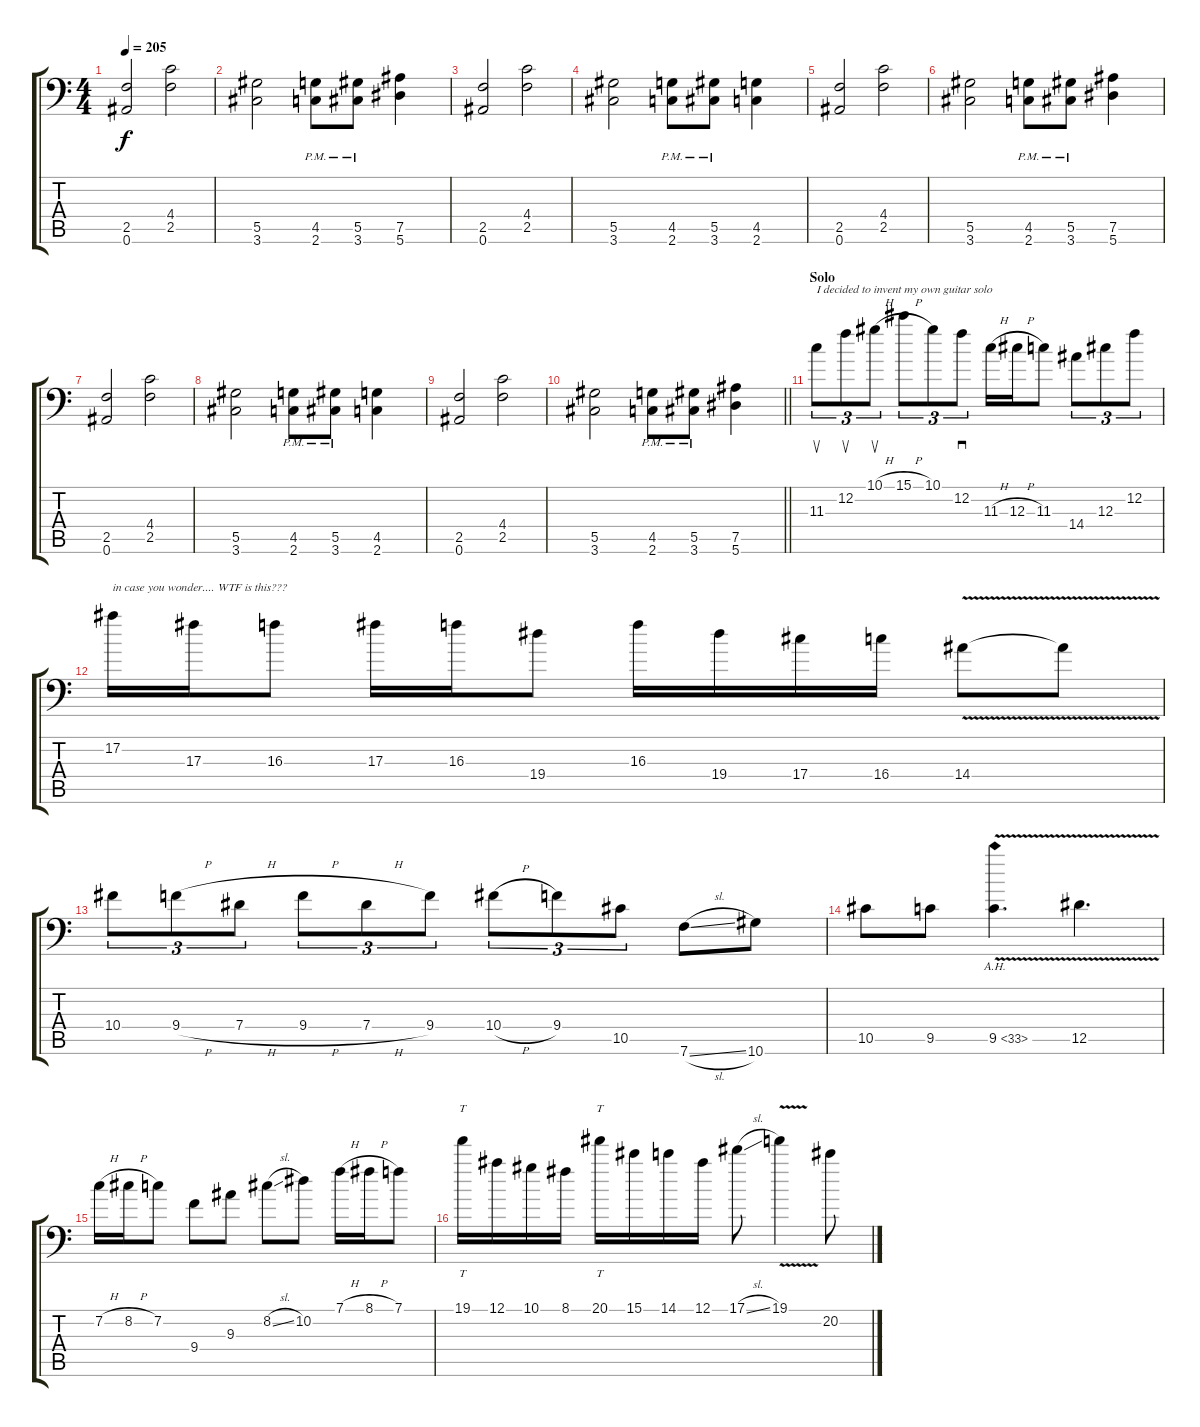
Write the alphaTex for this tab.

\track "" {instrument overdrivenguitar}
\staff {score tabs}
\tuning (Bb3 F3 Db3 Ab2 Eb2 Bb1) {hide}
\ts (4 4)
\tempo 205
\clef f4
\ks c
(2.5 0.6).2{dy f} (4.4 2.5).2 |
(5.5 3.6).2 (4.5{pm} 2.6{pm}).8 (5.5{pm} 3.6{pm}).8 (7.5 5.6).4 |
(2.5 0.6).2 (4.4 2.5).2 |
(5.5 3.6).2 (4.5{pm} 2.6{pm}).8 (5.5{pm} 3.6{pm}).8 (4.5 2.6).4 |
(2.5 0.6).2 (4.4 2.5).2 |
(5.5 3.6).2 (4.5{pm} 2.6{pm}).8 (5.5{pm} 3.6{pm}).8 (7.5 5.6).4 |
(2.5 0.6).2 (4.4 2.5).2 |
(5.5 3.6).2 (4.5{pm} 2.6{pm}).8 (5.5{pm} 3.6{pm}).8 (4.5 2.6).4 |
(2.5 0.6).2 (4.4 2.5).2 |
\barLineRight lightlight
(5.5 3.6).2 (4.5{pm} 2.6{pm}).8 (5.5{pm} 3.6{pm}).8 (7.5 5.6).4 |
\section ("" "Solo")
11.3.8{su tu (3 2) txt "I decided to invent my own guitar solo" instrument overdrivenguitar} 12.2.8{su tu (3 2)} 10.1{h}.8{su tu (3 2)} 15.1{h}.8{tu (3 2)} 10.1.8{tu (3 2)} 12.2.8{sd tu (3 2)} 11.3{h}.16 12.3{h}.16 11.3.8 14.4.8{tu (3 2)} 12.3.8{tu (3 2)} 12.2.8{tu (3 2)} |
17.2.16{txt "in case you wonder.... WTF is this???"} 17.3.16 16.3.8 17.3.16 16.3.16 19.4.8 16.3.16 19.4.16 17.4.16 16.4.16 14.4{v}.8 14.4{t}.8 |
10.4.8{tu (3 2)} 9.4{h}.8{tu (3 2)} 7.4{h}.8{tu (3 2)} 9.4{h}.8{tu (3 2)} 7.4{h}.8{tu (3 2)} 9.4.8{tu (3 2)} 10.4{h}.8{tu (3 2)} 9.4.8{tu (3 2)} 10.5.8{tu (3 2)} 7.6{sl}.8 10.6.8 |
10.5.8 9.5.8 9.5{ah 24 v}.4{d} 12.5{v}.4{d} |
7.2{h}.16 8.2{h}.16 7.2.8 9.4.8 9.3.8 8.2{sl}.8 10.2.8 7.1{h}.16 8.1{h}.16 7.1.8 |
19.1.16{tt} 12.1.16 10.1.16 8.1.16 20.1.16{tt} 15.1.16 14.1.16 12.1.16 17.1{sl}.8 19.1{v}.4 20.2.8
